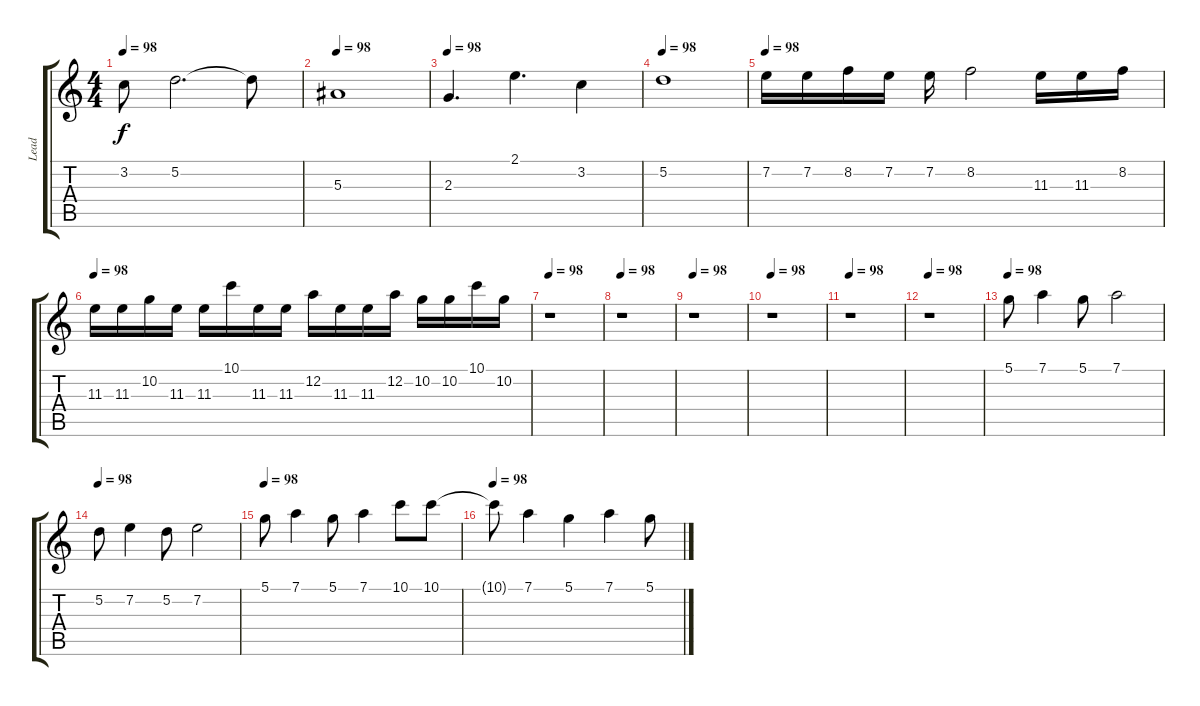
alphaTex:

\track ("Lead " "Lead ") {instrument distortionguitar}
\staff {score tabs}
\tuning (D4 A3 F3 C3 G2 D2) {hide}
\ts (4 4)
\tempo 98
\clef g2
\ks c
3.2.8{dy f} 5.2.2{d} 5.2{t}.8 |
\tempo 98
5.3.1 |
\tempo 98
2.3.4{d} 2.1.4{d} 3.2.4 |
\tempo 98
5.2.1 |
\tempo 98
7.2.16 7.2.16 8.2.16 7.2.16 7.2.16 8.2.2 11.3.16 11.3.16 8.2.16 |
\tempo 98
11.3.16 11.3.16 10.2.16 11.3.16 11.3.16 10.1.16 11.3.16 11.3.16 12.2.16 11.3.16 11.3.16 12.2.16 10.2.16 10.2.16 10.1.16 10.2.16 |
\tempo 98
r.1 |
\tempo 98
r.1 |
\tempo 98
r.1 |
\tempo 98
r.1 |
\tempo 98
r.1 |
\tempo 98
r.1 |
\tempo 98
5.1.8 7.1.4 5.1.8 7.1.2 |
\tempo 98
5.2.8 7.2.4 5.2.8 7.2.2 |
\tempo 98
5.1.8 7.1.4 5.1.8 7.1.4 10.1.8 10.1.8 |
\tempo 98
10.1{t}.8 7.1.4 5.1.4 7.1.4 5.1.8
